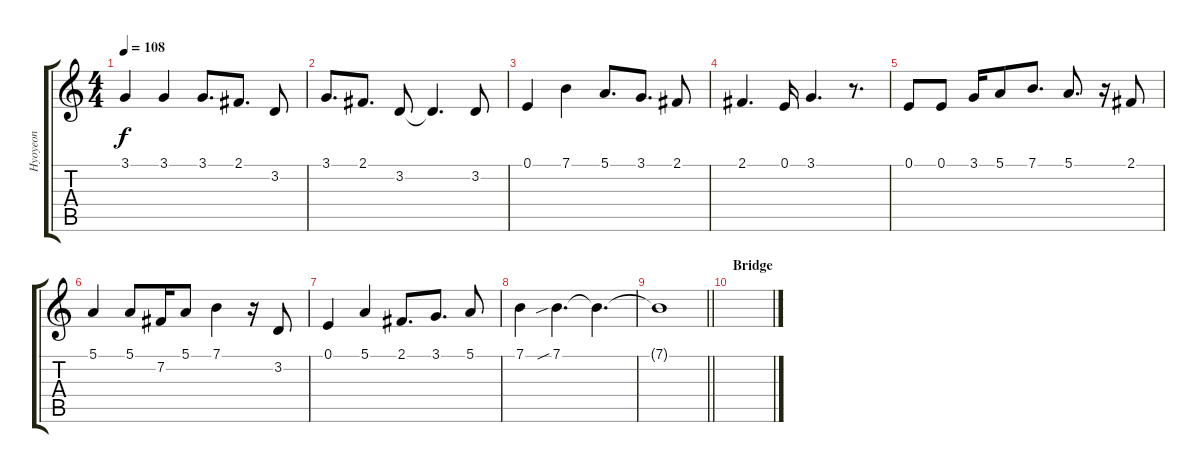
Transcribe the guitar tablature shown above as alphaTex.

\track ("Hyoyeon" "Hyoyeon") {instrument frenchhorn}
\staff {score tabs}
\tuning (E4 B3 G3 D3 A2 E2) {hide}
\ts (4 4)
\tempo 108
\clef g2
\ks c
3.1.4{dy f} 3.1.4 3.1.8{d} 2.1.8{d} 3.2.8 |
3.1.8{d} 2.1.8{d} 3.2.8 3.2{t}.4{d} 3.2.8 |
0.1.4 7.1.4 5.1.8{d} 3.1.8{d} 2.1.8 |
2.1.4{d} 0.1.16 3.1.4{d} r.8{d} |
0.1.8 0.1.8 3.1.16 5.1.8 7.1.8{d} 5.1.8{d} r.16 2.1.8 |
5.1.4 5.1.8 7.2.16 5.1.8 7.1.4 r.16 3.2.8 |
0.1.4 5.1.4 2.1.8{d} 3.1.8{d} 5.1.8 |
7.1.4 7.1{sib}.4{d} 7.1{t}.4{d} |
\barLineRight lightlight
7.1{t}.1 |
\section ("" "Bridge")
